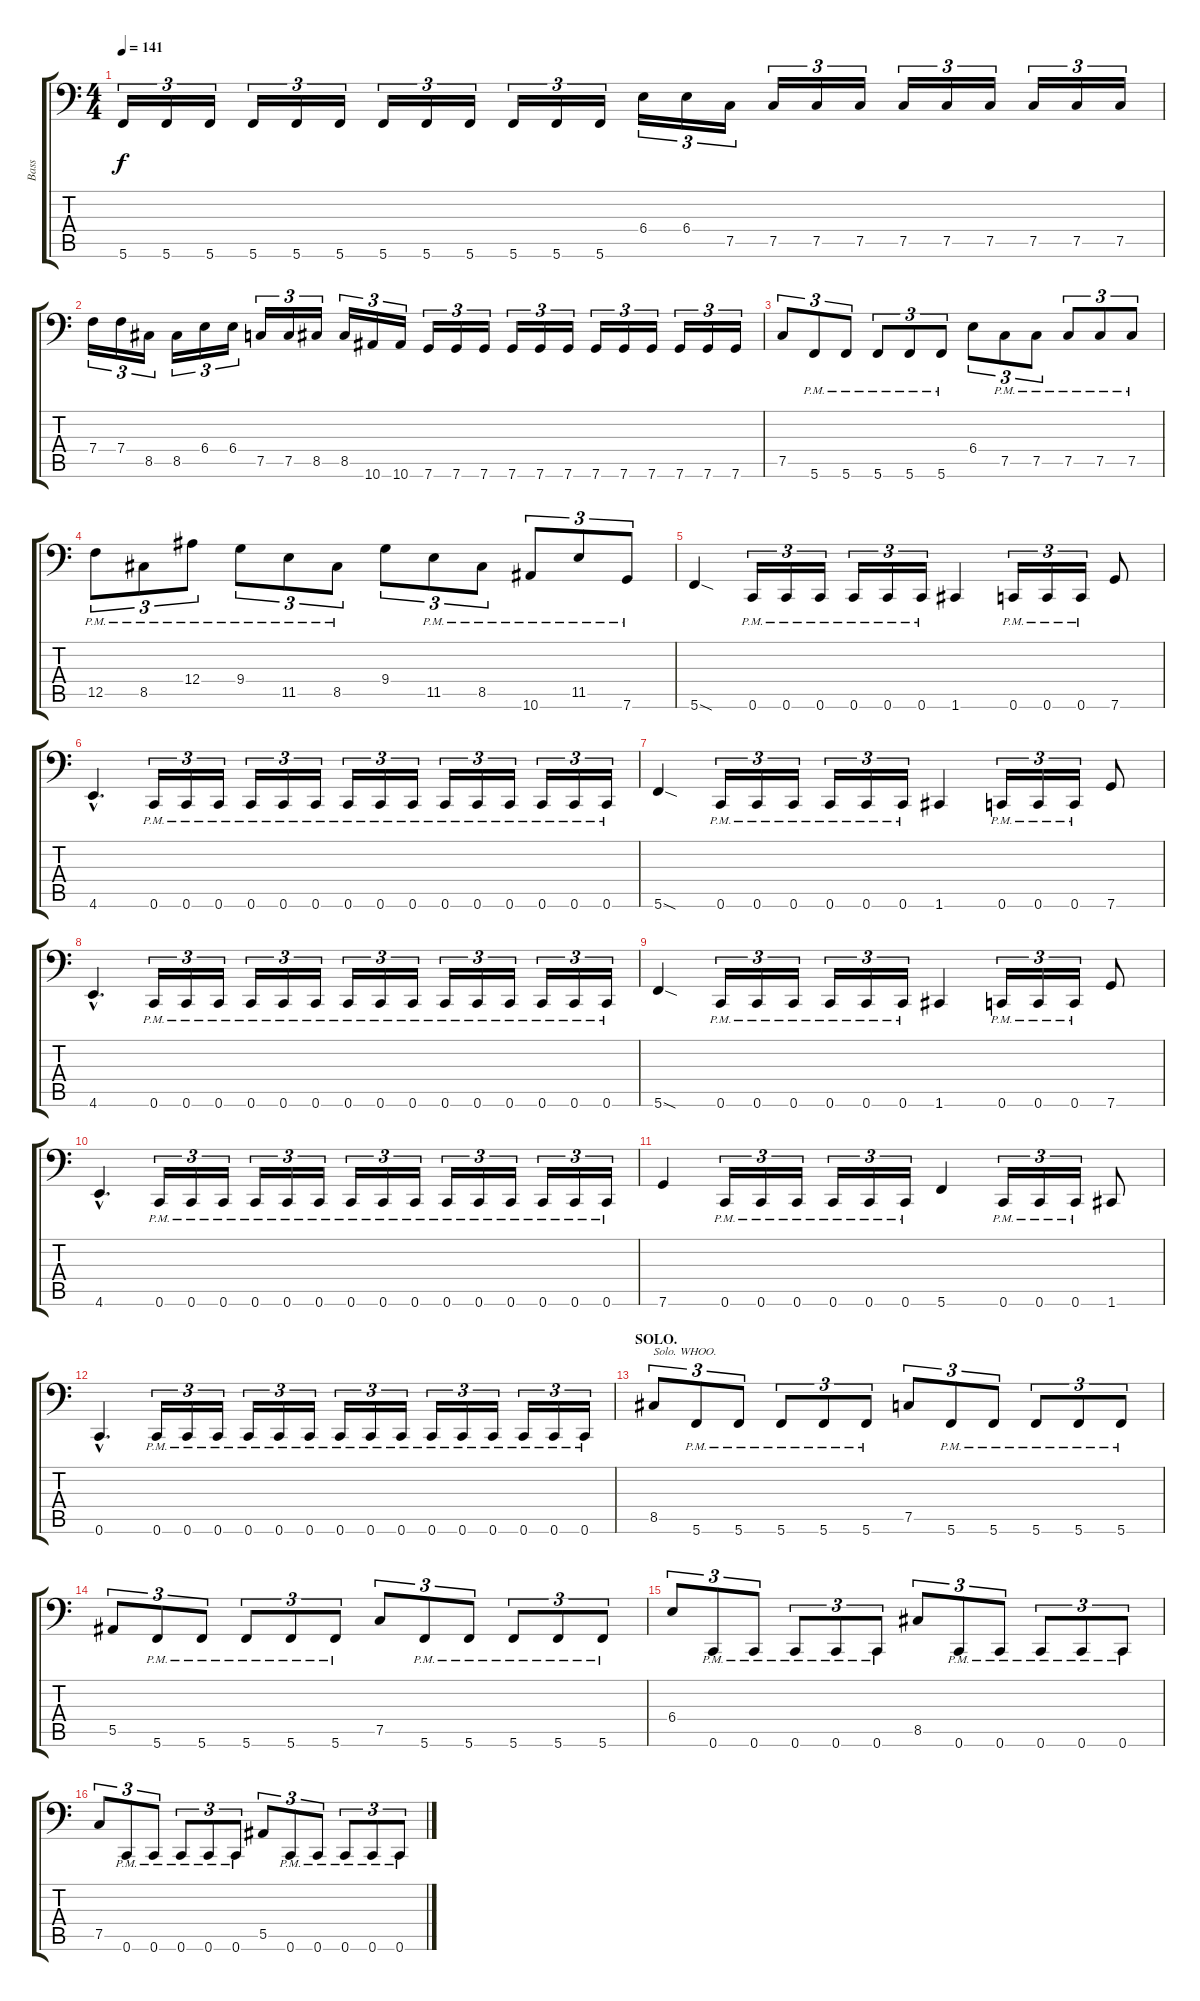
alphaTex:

\track ("Bass" "Bass") {instrument electricbassfinger}
\staff {score tabs}
\tuning (C3 G2 Eb2 Bb1 F1 C1) {hide}
\ts (4 4)
\tempo 141
\clef f4
\ks c
5.6.16{tu (3 2) dy f} 5.6.16{tu (3 2)} 5.6.16{tu (3 2)} 5.6.16{tu (3 2)} 5.6.16{tu (3 2)} 5.6.16{tu (3 2)} 5.6.16{tu (3 2)} 5.6.16{tu (3 2)} 5.6.16{tu (3 2)} 5.6.16{tu (3 2)} 5.6.16{tu (3 2)} 5.6.16{tu (3 2)} 6.4.16{tu (3 2)} 6.4.16{tu (3 2)} 7.5.16{tu (3 2)} 7.5.16{tu (3 2)} 7.5.16{tu (3 2)} 7.5.16{tu (3 2)} 7.5.16{tu (3 2)} 7.5.16{tu (3 2)} 7.5.16{tu (3 2)} 7.5.16{tu (3 2)} 7.5.16{tu (3 2)} 7.5.16{tu (3 2)} |
7.4.16{tu (3 2)} 7.4.16{tu (3 2)} 8.5.16{tu (3 2)} 8.5.16{tu (3 2)} 6.4.16{tu (3 2)} 6.4.16{tu (3 2)} 7.5.16{tu (3 2)} 7.5.16{tu (3 2)} 8.5.16{tu (3 2)} 8.5.16{tu (3 2)} 10.6.16{tu (3 2)} 10.6.16{tu (3 2)} 7.6.16{tu (3 2)} 7.6.16{tu (3 2)} 7.6.16{tu (3 2)} 7.6.16{tu (3 2)} 7.6.16{tu (3 2)} 7.6.16{tu (3 2)} 7.6.16{tu (3 2)} 7.6.16{tu (3 2)} 7.6.16{tu (3 2)} 7.6.16{tu (3 2)} 7.6.16{tu (3 2)} 7.6.16{tu (3 2)} |
7.5.8{tu (3 2)} 5.6{pm}.8{tu (3 2)} 5.6{pm}.8{tu (3 2)} 5.6{pm}.8{tu (3 2)} 5.6{pm}.8{tu (3 2)} 5.6{pm}.8{tu (3 2)} 6.4.8{tu (3 2)} 7.5{pm}.8{tu (3 2)} 7.5{pm}.8{tu (3 2)} 7.5{pm}.8{tu (3 2)} 7.5{pm}.8{tu (3 2)} 7.5{pm}.8{tu (3 2)} |
12.5{pm}.8{tu (3 2)} 8.5{pm}.8{tu (3 2)} 12.4{pm}.8{tu (3 2)} 9.4{pm}.8{tu (3 2)} 11.5{pm}.8{tu (3 2)} 8.5{pm}.8{tu (3 2)} 9.4.8{tu (3 2)} 11.5{pm}.8{tu (3 2)} 8.5{pm}.8{tu (3 2)} 10.6{pm}.8{tu (3 2)} 11.5{pm}.8{tu (3 2)} 7.6{pm}.8{tu (3 2)} |
5.6{sod}.4 0.6{pm}.16{tu (3 2)} 0.6{pm}.16{tu (3 2)} 0.6{pm}.16{tu (3 2)} 0.6{pm}.16{tu (3 2)} 0.6{pm}.16{tu (3 2)} 0.6{pm}.16{tu (3 2)} 1.6.4 0.6{pm}.16{tu (3 2)} 0.6{pm}.16{tu (3 2)} 0.6{pm}.16{tu (3 2)} 7.6.8 |
4.6{hac}.4{d} 0.6{pm}.16{tu (3 2)} 0.6{pm}.16{tu (3 2)} 0.6{pm}.16{tu (3 2)} 0.6{pm}.16{tu (3 2)} 0.6{pm}.16{tu (3 2)} 0.6{pm}.16{tu (3 2)} 0.6{pm}.16{tu (3 2)} 0.6{pm}.16{tu (3 2)} 0.6{pm}.16{tu (3 2)} 0.6{pm}.16{tu (3 2)} 0.6{pm}.16{tu (3 2)} 0.6{pm}.16{tu (3 2)} 0.6{pm}.16{tu (3 2)} 0.6{pm}.16{tu (3 2)} 0.6{pm}.16{tu (3 2)} |
5.6{sod}.4 0.6{pm}.16{tu (3 2)} 0.6{pm}.16{tu (3 2)} 0.6{pm}.16{tu (3 2)} 0.6{pm}.16{tu (3 2)} 0.6{pm}.16{tu (3 2)} 0.6{pm}.16{tu (3 2)} 1.6.4 0.6{pm}.16{tu (3 2)} 0.6{pm}.16{tu (3 2)} 0.6{pm}.16{tu (3 2)} 7.6.8 |
4.6{hac}.4{d} 0.6{pm}.16{tu (3 2)} 0.6{pm}.16{tu (3 2)} 0.6{pm}.16{tu (3 2)} 0.6{pm}.16{tu (3 2)} 0.6{pm}.16{tu (3 2)} 0.6{pm}.16{tu (3 2)} 0.6{pm}.16{tu (3 2)} 0.6{pm}.16{tu (3 2)} 0.6{pm}.16{tu (3 2)} 0.6{pm}.16{tu (3 2)} 0.6{pm}.16{tu (3 2)} 0.6{pm}.16{tu (3 2)} 0.6{pm}.16{tu (3 2)} 0.6{pm}.16{tu (3 2)} 0.6{pm}.16{tu (3 2)} |
5.6{sod}.4 0.6{pm}.16{tu (3 2)} 0.6{pm}.16{tu (3 2)} 0.6{pm}.16{tu (3 2)} 0.6{pm}.16{tu (3 2)} 0.6{pm}.16{tu (3 2)} 0.6{pm}.16{tu (3 2)} 1.6.4 0.6{pm}.16{tu (3 2)} 0.6{pm}.16{tu (3 2)} 0.6{pm}.16{tu (3 2)} 7.6.8 |
4.6{hac}.4{d} 0.6{pm}.16{tu (3 2)} 0.6{pm}.16{tu (3 2)} 0.6{pm}.16{tu (3 2)} 0.6{pm}.16{tu (3 2)} 0.6{pm}.16{tu (3 2)} 0.6{pm}.16{tu (3 2)} 0.6{pm}.16{tu (3 2)} 0.6{pm}.16{tu (3 2)} 0.6{pm}.16{tu (3 2)} 0.6{pm}.16{tu (3 2)} 0.6{pm}.16{tu (3 2)} 0.6{pm}.16{tu (3 2)} 0.6{pm}.16{tu (3 2)} 0.6{pm}.16{tu (3 2)} 0.6{pm}.16{tu (3 2)} |
7.6.4 0.6{pm}.16{tu (3 2)} 0.6{pm}.16{tu (3 2)} 0.6{pm}.16{tu (3 2)} 0.6{pm}.16{tu (3 2)} 0.6{pm}.16{tu (3 2)} 0.6{pm}.16{tu (3 2)} 5.6.4 0.6{pm}.16{tu (3 2)} 0.6{pm}.16{tu (3 2)} 0.6{pm}.16{tu (3 2)} 1.6.8 |
0.6{hac}.4{d} 0.6{pm}.16{tu (3 2)} 0.6{pm}.16{tu (3 2)} 0.6{pm}.16{tu (3 2)} 0.6{pm}.16{tu (3 2)} 0.6{pm}.16{tu (3 2)} 0.6{pm}.16{tu (3 2)} 0.6{pm}.16{tu (3 2)} 0.6{pm}.16{tu (3 2)} 0.6{pm}.16{tu (3 2)} 0.6{pm}.16{tu (3 2)} 0.6{pm}.16{tu (3 2)} 0.6{pm}.16{tu (3 2)} 0.6{pm}.16{tu (3 2)} 0.6{pm}.16{tu (3 2)} 0.6{pm}.16{tu (3 2)} |
\section ("" "SOLO.")
8.5.8{tu (3 2) txt "Solo. WHOO."} 5.6{pm}.8{tu (3 2)} 5.6{pm}.8{tu (3 2)} 5.6{pm}.8{tu (3 2)} 5.6{pm}.8{tu (3 2)} 5.6{pm}.8{tu (3 2)} 7.5.8{tu (3 2)} 5.6{pm}.8{tu (3 2)} 5.6{pm}.8{tu (3 2)} 5.6{pm}.8{tu (3 2)} 5.6{pm}.8{tu (3 2)} 5.6{pm}.8{tu (3 2)} |
5.5.8{tu (3 2)} 5.6{pm}.8{tu (3 2)} 5.6{pm}.8{tu (3 2)} 5.6{pm}.8{tu (3 2)} 5.6{pm}.8{tu (3 2)} 5.6{pm}.8{tu (3 2)} 7.5.8{tu (3 2)} 5.6{pm}.8{tu (3 2)} 5.6{pm}.8{tu (3 2)} 5.6{pm}.8{tu (3 2)} 5.6{pm}.8{tu (3 2)} 5.6{pm}.8{tu (3 2)} |
6.4.8{tu (3 2)} 0.6{pm}.8{tu (3 2)} 0.6{pm}.8{tu (3 2)} 0.6{pm}.8{tu (3 2)} 0.6{pm}.8{tu (3 2)} 0.6{pm}.8{tu (3 2)} 8.5.8{tu (3 2)} 0.6{pm}.8{tu (3 2)} 0.6{pm}.8{tu (3 2)} 0.6{pm}.8{tu (3 2)} 0.6{pm}.8{tu (3 2)} 0.6{pm}.8{tu (3 2)} |
7.5.8{tu (3 2)} 0.6{pm}.8{tu (3 2)} 0.6{pm}.8{tu (3 2)} 0.6{pm}.8{tu (3 2)} 0.6{pm}.8{tu (3 2)} 0.6{pm}.8{tu (3 2)} 5.5.8{tu (3 2)} 0.6{pm}.8{tu (3 2)} 0.6{pm}.8{tu (3 2)} 0.6{pm}.8{tu (3 2)} 0.6{pm}.8{tu (3 2)} 0.6{pm}.8{tu (3 2)}
